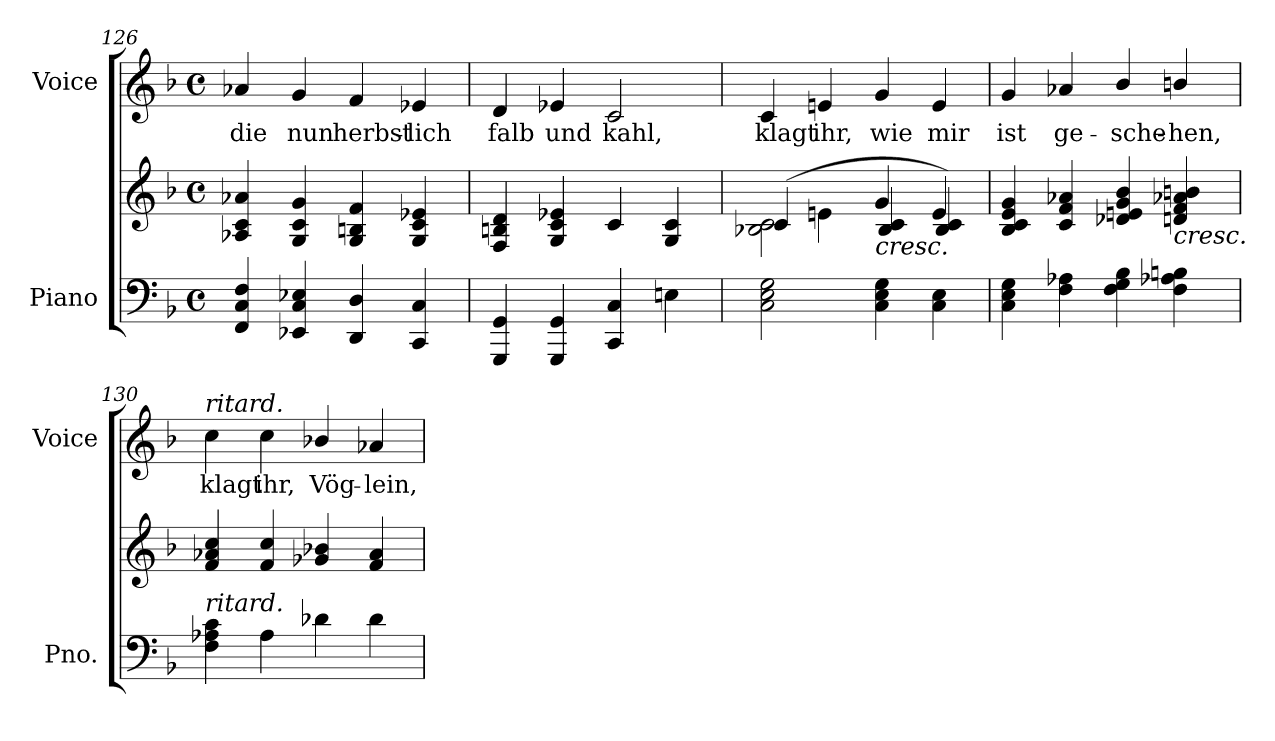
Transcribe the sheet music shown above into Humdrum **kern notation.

**kern	**kern	**dynam	**kern	**text
*part2	*part2	*part2	*part1	*part1
*staff3	*staff2	*staff2/3	*staff1	*staff1
*I"Piano	*	*	*I"Voice	*
*I'Pno.	*	*	*I'Voice	*
!!LO:PB:g=z
*clefF4	*clefG2	*	*clefG2	*
*k[b-]	*k[b-]	*	*k[b-]	*
*F:	*F:	*	*F:	*
*M4/4	*M4/4	*	*M4/4	*
*met(c)	*met(c)	*	*met(c)	*
=126	=126	=126	=126	=126
!	!	!	!	!LO:LY:b:color=#000000
4FFi/ 4Ci 4Fi	4A-Xi/ 4ci 4a-Xi	.	4a-Xi/	die
!	!	!	!	!LO:LY:b:color=#000000
4EE-Xi/ 4Ci 4E-Xi	4Gi/ 4ci 4gi	.	4gi/	nun
!	!	!	!	!LO:LY:b:color=#000000
4DDi/ 4Di	4Gi/ 4Bni 4fi	.	4fi/	herbst-
!	!	!	!	!LO:LY:b:color=#000000
4CCi/ 4Ci	4Gi/ 4ci 4e-Xi	.	4e-Xi/	-lich
=127	=127	=127	=127	=127
!	!	!	!	!LO:LY:b:color=#000000
4GGGi/ 4GGi	4Fi/ 4Bni 4di	.	4di/	falb
!	!	!	!	!LO:LY:b:color=#000000
4GGGi/ 4GGi	4Gi/ 4ci 4e-Xi	.	4e-Xi/	und
!	!	!	!	!LO:LY:b:color=#000000
4CCi/ 4Ci	4ci/	.	2ci/	kahl,
4Eni\	4Gi/ 4ci	.	.	.
=128	=128	=128	=128	=128
*	*^	*	*	*
!	!	!	!	!	!LO:LY:b:color=#000000
2Ci\ 2Ei 2Gi	2B-Xi\ 2ci	(4ci/	.	4ci/	klagt
!	!	!	!	!	!LO:LY:b:color=#000000
.	.	4eni\	.	4eni/	ihr,
!	!LO:TX:b:i:t=cresc.	!	!	!	!
!	!	!	!	!	!LO:LY:b:color=#000000
4Ci\ 4Ei 4Gi	4gi/	4B-i/ 4ci	.	4gi/	wie
!	!	!	!	!	!LO:LY:b:color=#000000
4Ci\ 4Ei	4ei/	4B-i/ 4ci)	.	4ei/	mir
*	*v	*v	*	*	*
=129	=129	=129	=129	=129
*	*^	*	*	*
!	!	!	!	!	!LO:LY:b:color=#000000
*	*v	*v	*	*	*
4Ci\ 4Ei 4Gi	4B-i/ 4ci 4ei 4gi	.	4gi/	ist
!	!	!	!	!LO:LY:b:color=#000000
4Fi\ 4A-Xi	4ci/ 4fi 4a-Xi	[	4a-Xi/	ge-
!	!	!	!	!LO:LY:b:color=#000000
4Fi\ 4Gi 4B-i	4d-Xi/ 4eni 4gi 4b-i	.	4b-i/	-sche-
!	!	!LO:HP:b	!	!
!	!	!	!	!LO:LY:b:color=#000000
4Fi\ 4A-Xi 4Bni	4dni/ 4fi 4a-Xi 4bni	<	4bni/	-hen,
=130	=130	=130	=130	=130
!	!	!	!LO:TX:a:i:t=ritard.	!
!LO:TX:a:i:t=ritard.	!	!	!	!
!	!	!	!	!LO:LY:b:color=#000000
4Fi\ 4A-Xi 4ci	4fi/ 4a-Xi 4cci	.	4cci\	klagt
!	!	!	!	!LO:LY:b:color=#000000
4A-i\	4fi/ 4cci	.	4cci\	ihr,
!	!	!	!	!LO:LY:b:color=#000000
4d-Xi\	4g-Xi/ 4b-Xi	.	4b-Xi/	Vög-
!	!	!	!	!LO:LY:b:color=#000000
4d-i\	4fi/ 4a-i	.	4a-Xi/	-lein,
=	=	=	=	=
*-	*-	*-	*-	*-
